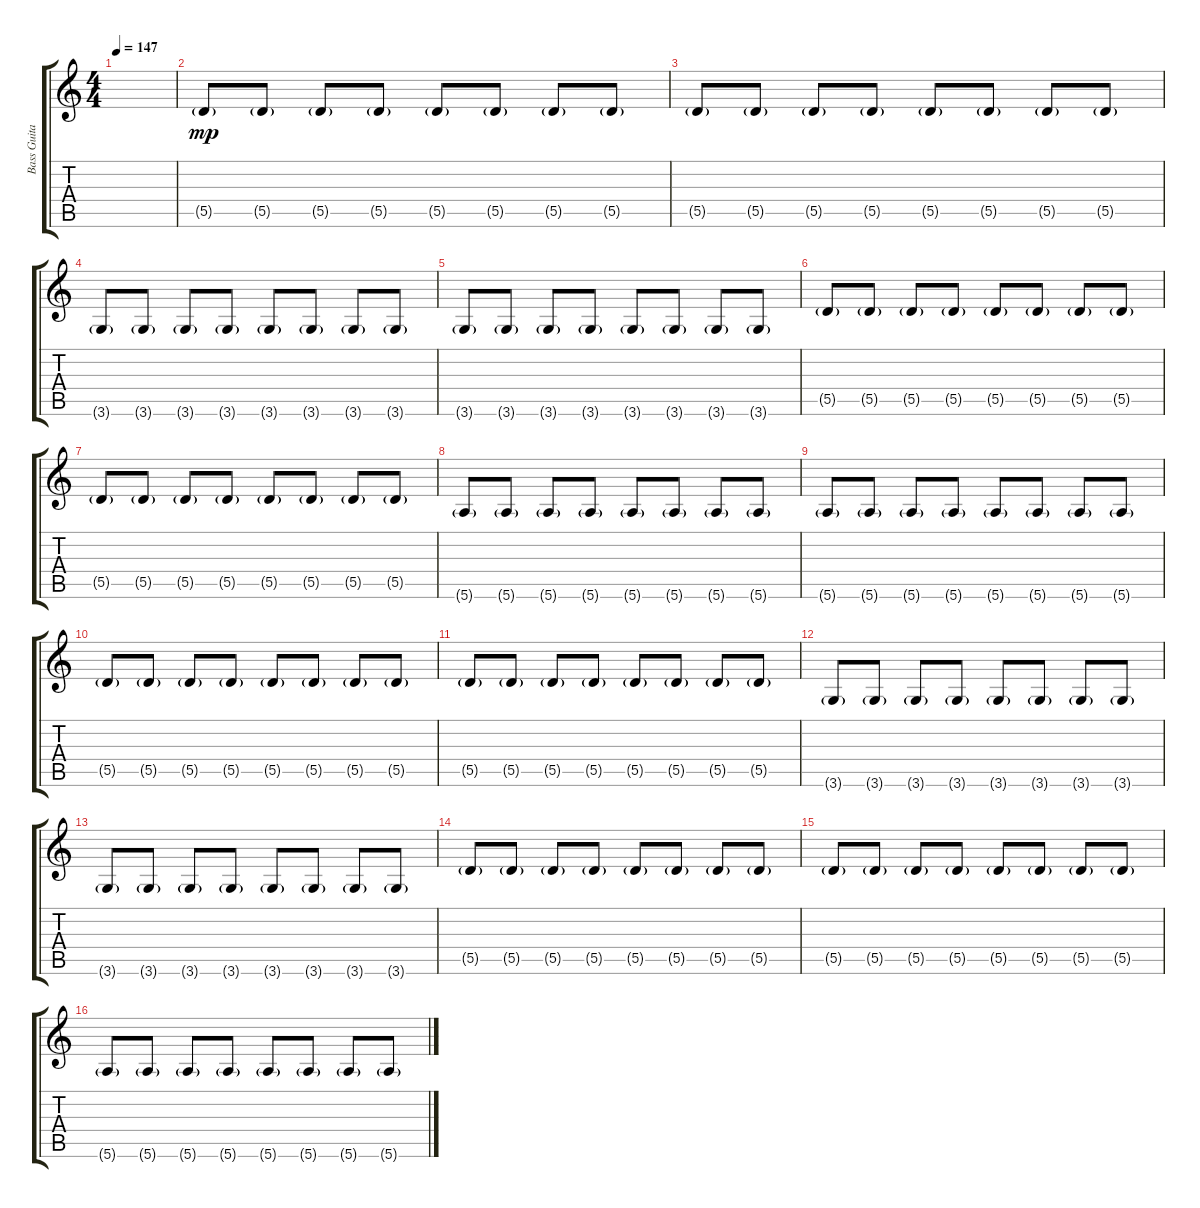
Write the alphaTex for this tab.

\track ("Bass Guitar" "Bass Guita") {instrument electricbasspick}
\staff {score tabs}
\tuning (E4 B3 G3 D3 A2 E2) {hide}
\ts (4 4)
\tempo 147
\clef g2
\ks c
|
5.5{g}.8{dy mp} 5.5{g}.8 5.5{g}.8 5.5{g}.8 5.5{g}.8 5.5{g}.8 5.5{g}.8 5.5{g}.8 |
5.5{g}.8 5.5{g}.8 5.5{g}.8 5.5{g}.8 5.5{g}.8 5.5{g}.8 5.5{g}.8 5.5{g}.8 |
3.6{g}.8 3.6{g}.8 3.6{g}.8 3.6{g}.8 3.6{g}.8 3.6{g}.8 3.6{g}.8 3.6{g}.8 |
3.6{g}.8 3.6{g}.8 3.6{g}.8 3.6{g}.8 3.6{g}.8 3.6{g}.8 3.6{g}.8 3.6{g}.8 |
5.5{g}.8 5.5{g}.8 5.5{g}.8 5.5{g}.8 5.5{g}.8 5.5{g}.8 5.5{g}.8 5.5{g}.8 |
5.5{g}.8 5.5{g}.8 5.5{g}.8 5.5{g}.8 5.5{g}.8 5.5{g}.8 5.5{g}.8 5.5{g}.8 |
5.6{g}.8 5.6{g}.8 5.6{g}.8 5.6{g}.8 5.6{g}.8 5.6{g}.8 5.6{g}.8 5.6{g}.8 |
5.6{g}.8 5.6{g}.8 5.6{g}.8 5.6{g}.8 5.6{g}.8 5.6{g}.8 5.6{g}.8 5.6{g}.8 |
5.5{g}.8 5.5{g}.8 5.5{g}.8 5.5{g}.8 5.5{g}.8 5.5{g}.8 5.5{g}.8 5.5{g}.8 |
5.5{g}.8 5.5{g}.8 5.5{g}.8 5.5{g}.8 5.5{g}.8 5.5{g}.8 5.5{g}.8 5.5{g}.8 |
3.6{g}.8 3.6{g}.8 3.6{g}.8 3.6{g}.8 3.6{g}.8 3.6{g}.8 3.6{g}.8 3.6{g}.8 |
3.6{g}.8 3.6{g}.8 3.6{g}.8 3.6{g}.8 3.6{g}.8 3.6{g}.8 3.6{g}.8 3.6{g}.8 |
5.5{g}.8 5.5{g}.8 5.5{g}.8 5.5{g}.8 5.5{g}.8 5.5{g}.8 5.5{g}.8 5.5{g}.8 |
5.5{g}.8 5.5{g}.8 5.5{g}.8 5.5{g}.8 5.5{g}.8 5.5{g}.8 5.5{g}.8 5.5{g}.8 |
5.6{g}.8 5.6{g}.8 5.6{g}.8 5.6{g}.8 5.6{g}.8 5.6{g}.8 5.6{g}.8 5.6{g}.8
